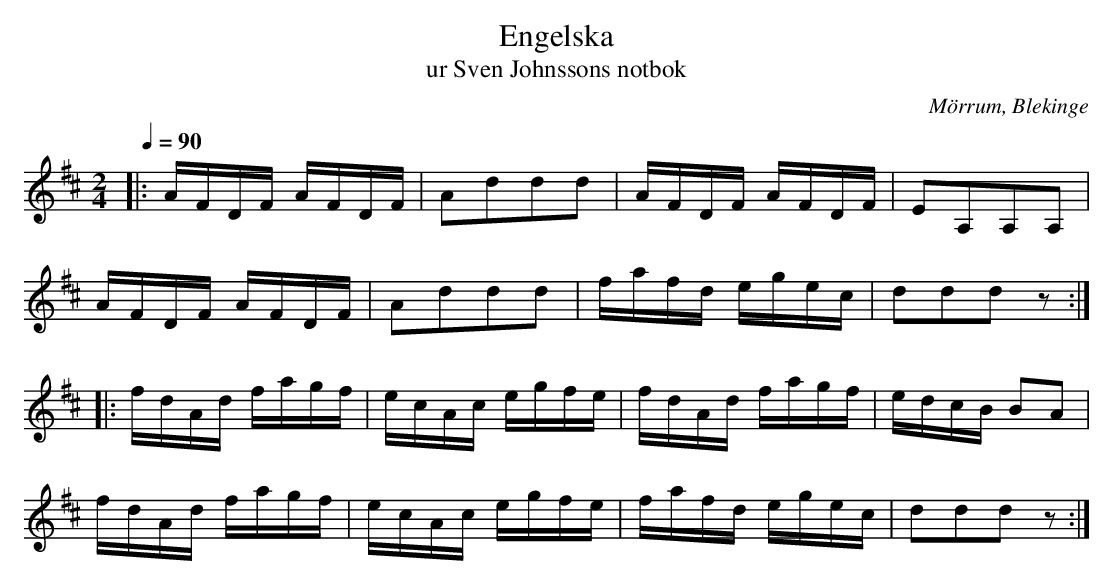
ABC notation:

X:1
T:Engelska
T:ur Sven Johnssons notbok
O:Mörrum, Blekinge
M:2/4
L:1/16
Q:1/4=90
K:D
|: AFDF AFDF | A2d2d2d2      | AFDF AFDF | E2A,2A,2A,2       |
   AFDF AFDF | A2d2d2d2      | fafd egec | d2d2d2      z2   :|
|: fdAd fagf | ecAc     egfe | fdAd fagf | edcB        B2A2  |
   fdAd fagf | ecAc     egfe | fafd egec | d2d2d2      z2   :|
